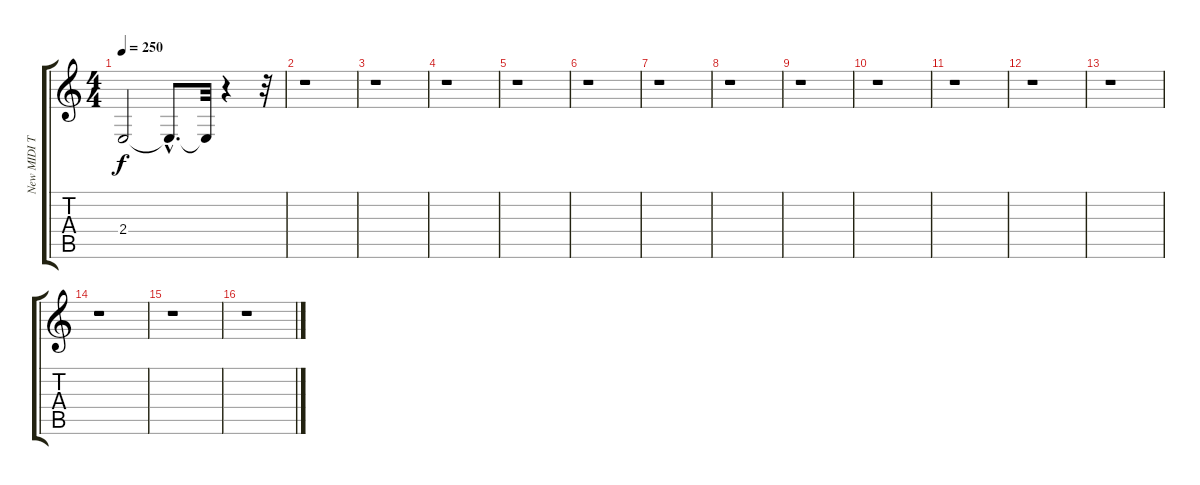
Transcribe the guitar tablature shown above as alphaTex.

\track ("New MIDI Track" "New MIDI T") {instrument seashore}
\staff {score tabs}
\tuning (E4 B3 G3 D3 A2 E2) {hide}
\ts (4 4)
\tempo 250
\clef g2
\ks c
2.4{t}.2{dy f} 2.4{hac t}.8{d} 2.4{t}.32 r.4 r.32 |
r.1 |
r.1 |
r.1 |
r.1 |
r.1 |
r.1 |
r.1 |
r.1 |
r.1 |
r.1 |
r.1 |
r.1 |
r.1 |
r.1 |
r.1
